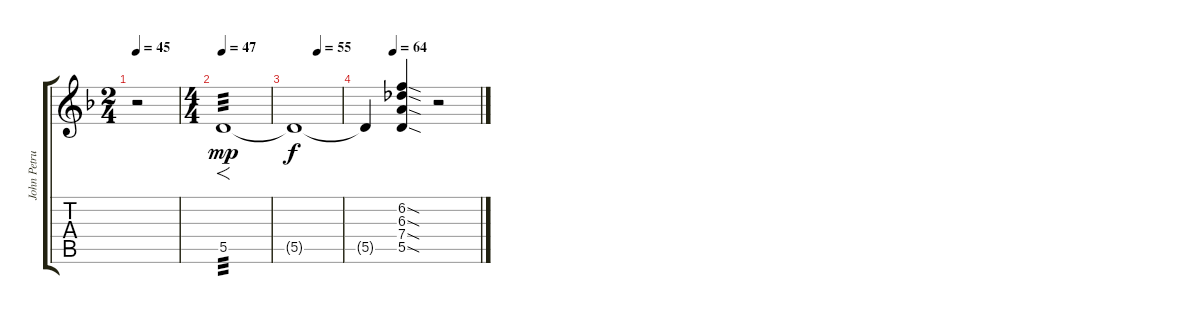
\track ("John Petrucci Gtr. 2" "John Petru") {instrument distortionguitar}
\staff {score tabs}
\tuning (E4 B3 G3 D3 A2 E2) {hide}
\ts (2 4)
\tempo 45
\clef g2
\ks dminor
r.2{dy mp} |
\ts (4 4)
\tempo 47
5.5.1{f tp 3} |
\tempo (55 0.5)
5.5{t}.1{dy f} |
\tempo (64 0.25)
5.5{t}.4 (6.2{sod} 6.3{sod} 7.4{sod} 5.5{sod}).4 r.2
